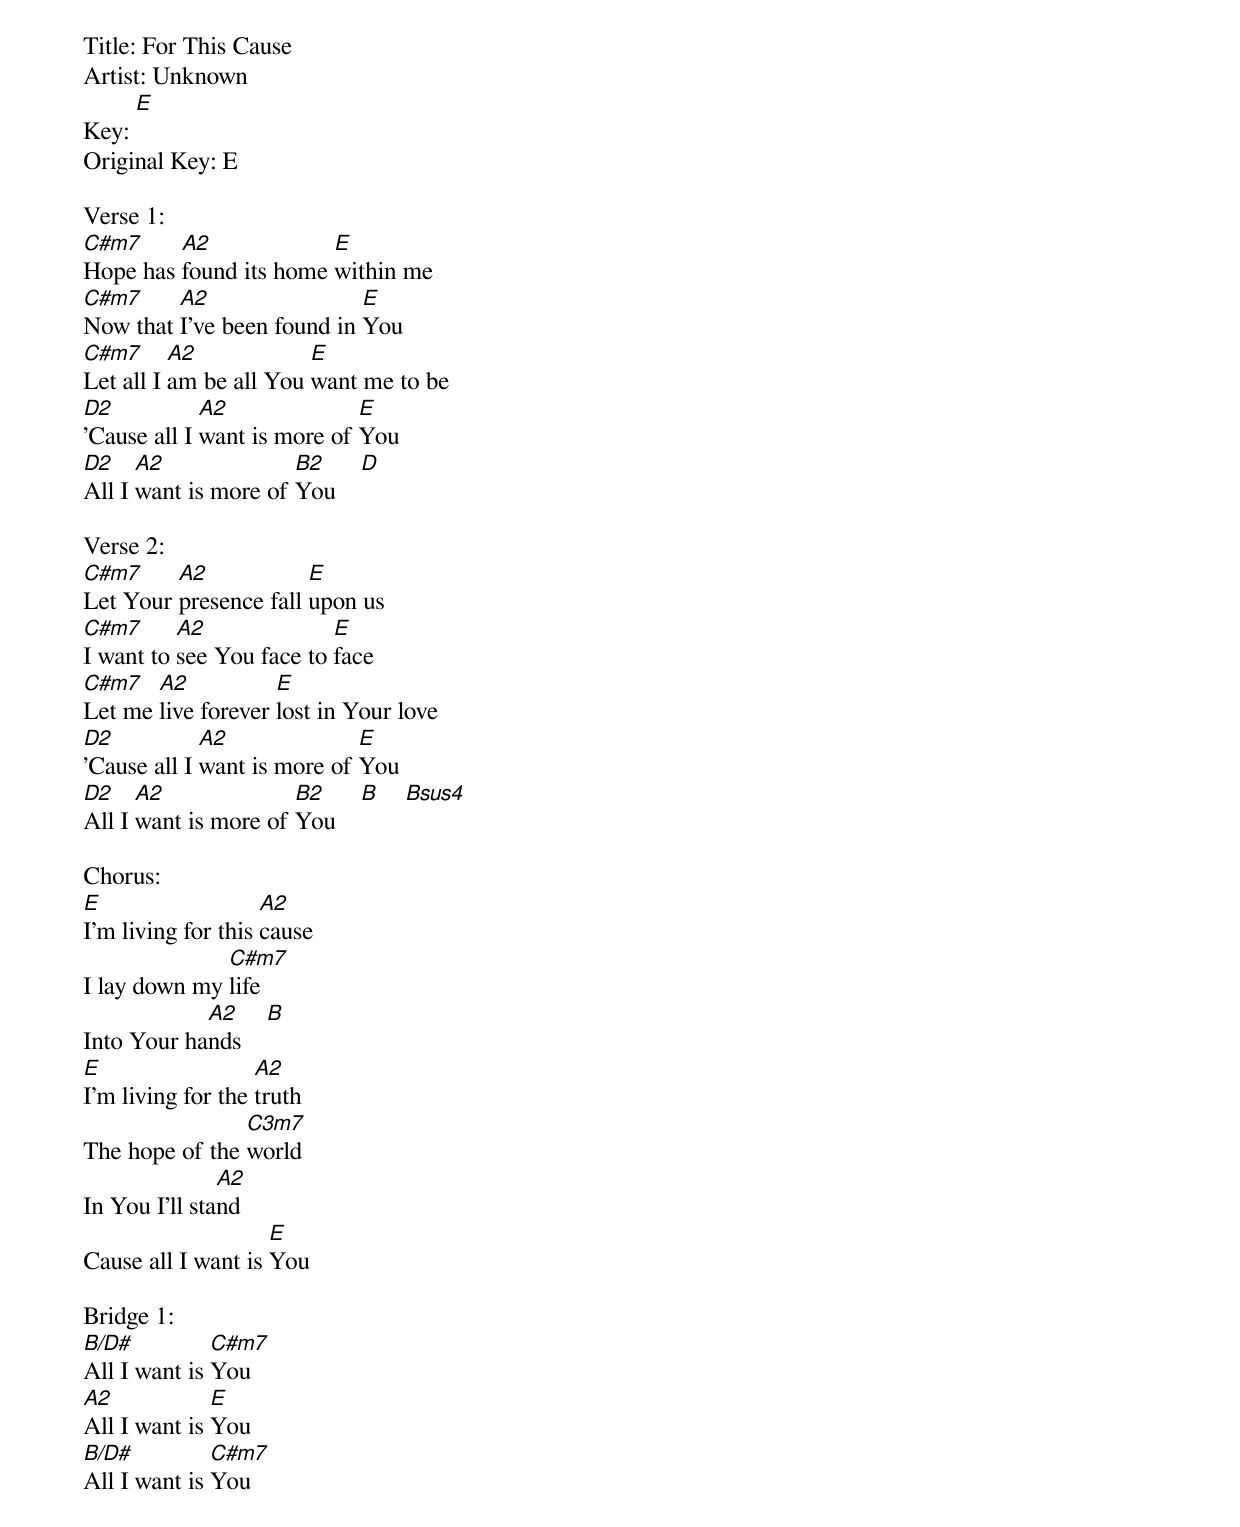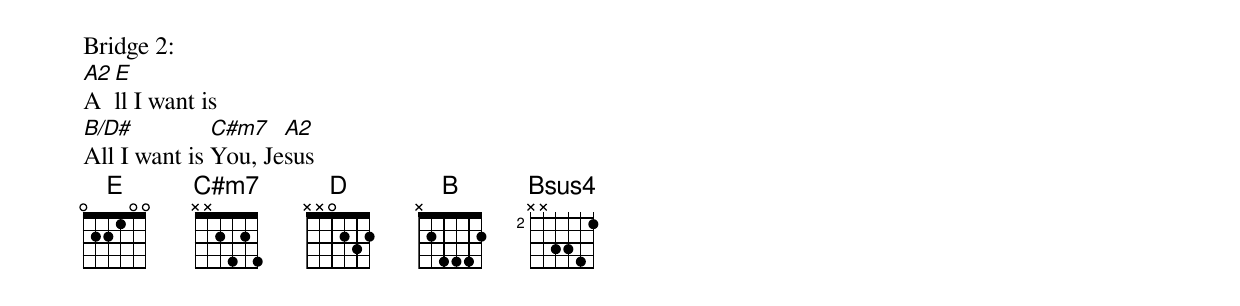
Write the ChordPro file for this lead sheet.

Title: For This Cause
Artist: Unknown
Key: [E]
Original Key: E

Verse 1:
[C#m7]Hope has [A2]found its home [E]within me
[C#m7]Now that [A2]I've been found in [E]You
[C#m7]Let all I [A2]am be all You [E]want me to be
[D2]'Cause all I [A2]want is more of [E]You
[D2]All I [A2]want is more of [B2]You    [D]

Verse 2:
[C#m7]Let Your [A2]presence fall [E]upon us
[C#m7]I want to [A2]see You face to [E]face
[C#m7]Let me [A2]live forever [E]lost in Your love
[D2]'Cause all I [A2]want is more of [E]You
[D2]All I [A2]want is more of [B2]You    [B]    [Bsus4]

Chorus:
[E]I'm living for this [A2]cause
I lay down my [C#m7]life
Into Your ha[A2]nds    [B]
[E]I'm living for the [A2]truth
The hope of the [C3m7]world
In You I'll sta[A2]nd
Cause all I want is [E]You

Bridge 1:
[B/D#]All I want is [C#m7]You
[A2]All I want is [E]You
[B/D#]All I want is [C#m7]You

Bridge 2:
[A2]A[E]ll I want is
[B/D#]All I want is [C#m7]You, Je[A2]sus
